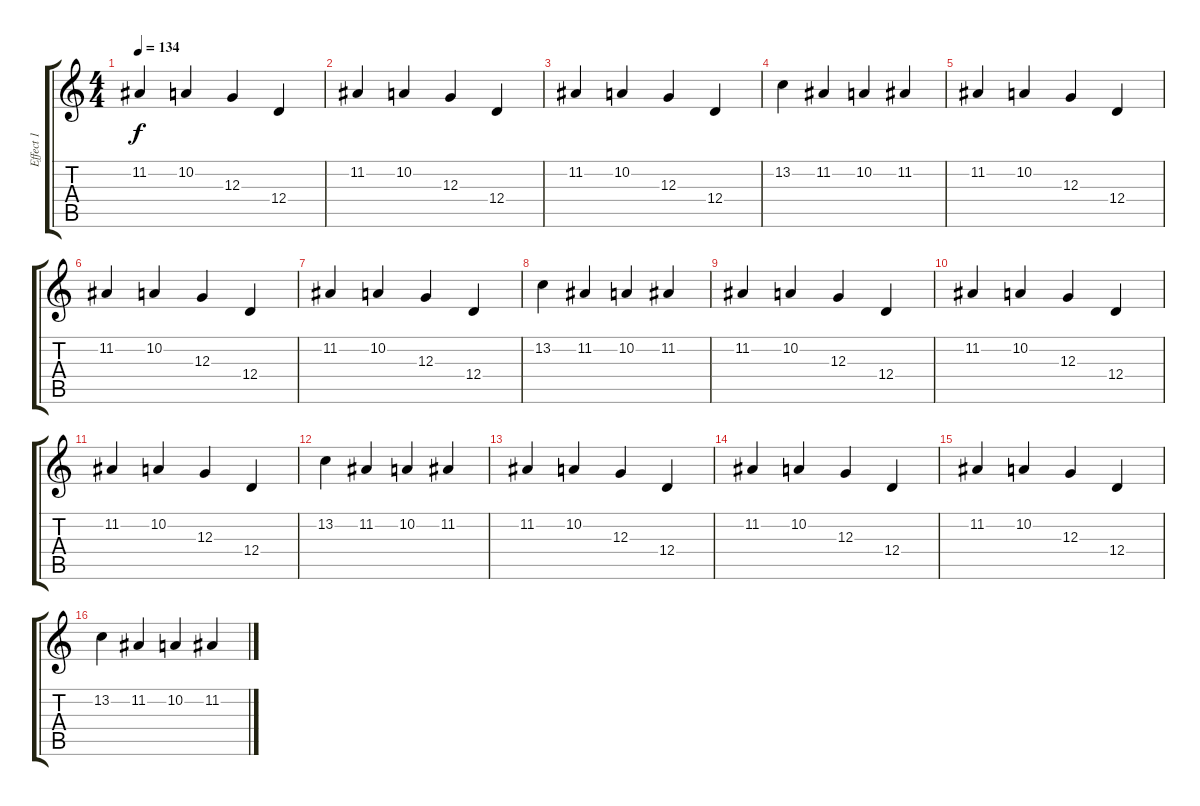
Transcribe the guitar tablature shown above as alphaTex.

\track ("Effect 1" "Effect 1") {instrument electricpiano1}
\staff {score tabs}
\tuning (E4 B3 G3 D3 A2 E2) {hide}
\ts (4 4)
\tempo 134
\clef g2
\ks c
11.2.4{dy f instrument electricpiano1} 10.2.4 12.3.4 12.4.4 |
11.2.4 10.2.4 12.3.4 12.4.4 |
11.2.4 10.2.4 12.3.4 12.4.4 |
13.2.4 11.2.4 10.2.4 11.2.4 |
11.2.4 10.2.4 12.3.4 12.4.4 |
11.2.4 10.2.4 12.3.4 12.4.4 |
11.2.4 10.2.4 12.3.4 12.4.4 |
13.2.4 11.2.4 10.2.4 11.2.4 |
11.2.4 10.2.4 12.3.4 12.4.4 |
11.2.4 10.2.4 12.3.4 12.4.4 |
11.2.4 10.2.4 12.3.4 12.4.4 |
13.2.4 11.2.4 10.2.4 11.2.4 |
11.2.4 10.2.4 12.3.4 12.4.4 |
11.2.4 10.2.4 12.3.4 12.4.4 |
11.2.4 10.2.4 12.3.4 12.4.4 |
13.2.4 11.2.4 10.2.4 11.2.4
